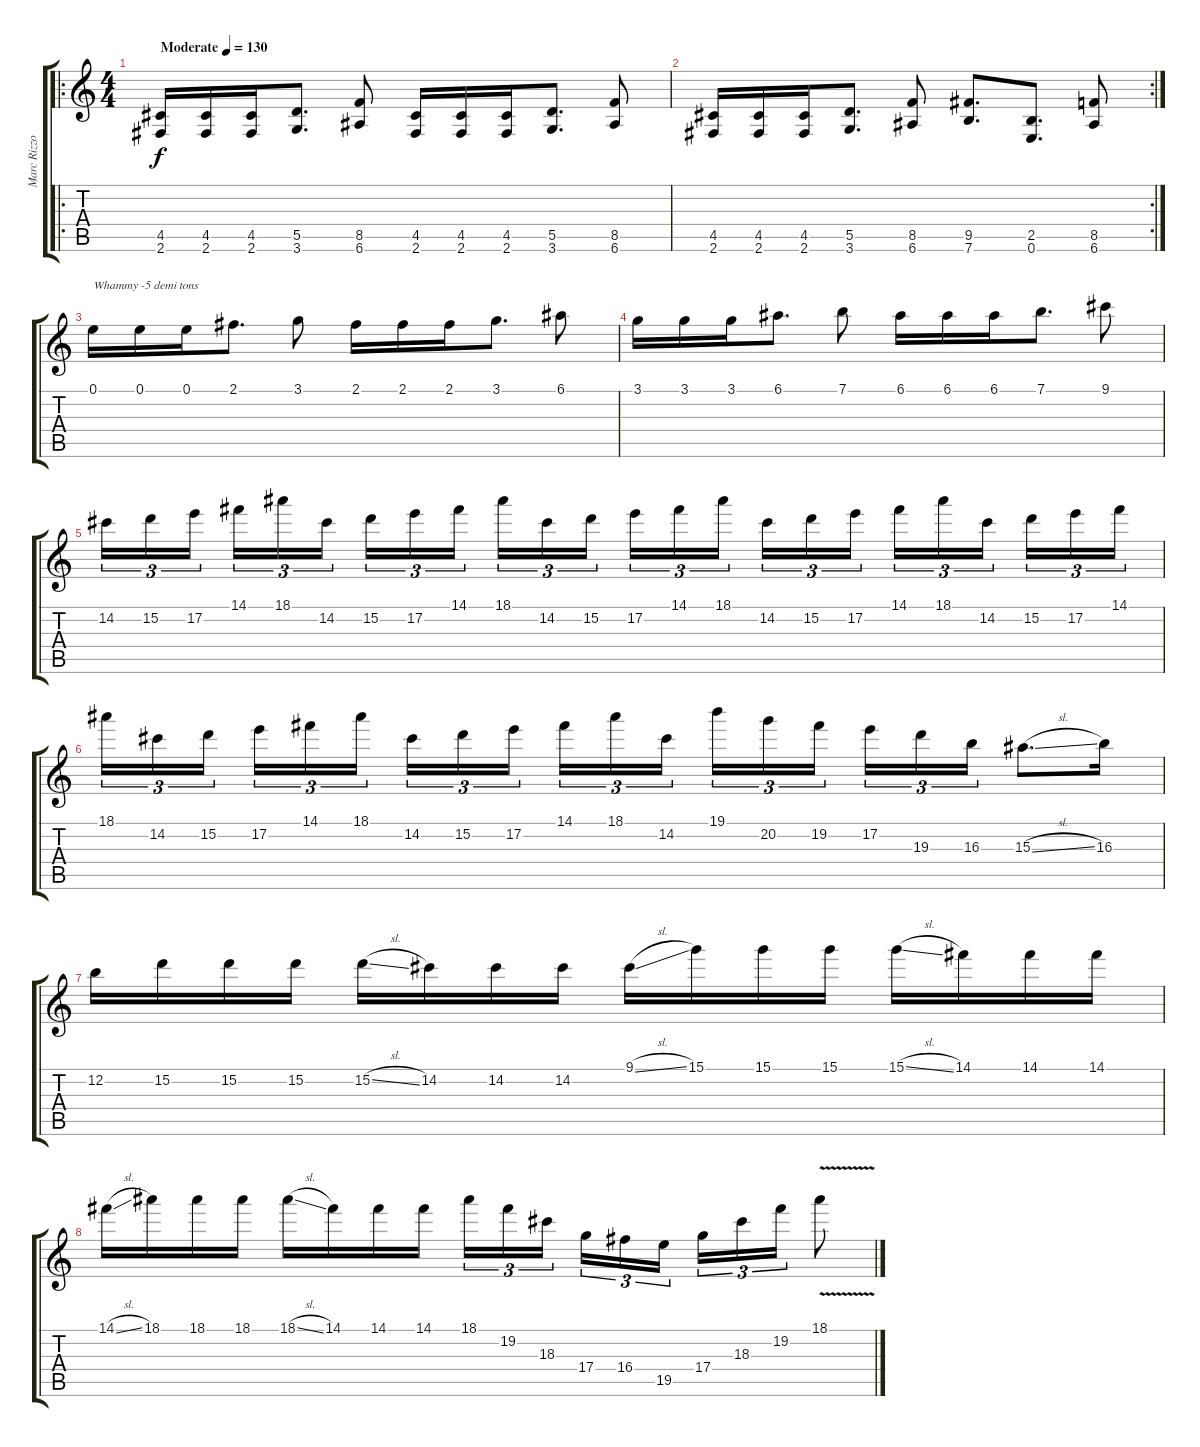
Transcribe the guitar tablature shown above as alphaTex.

\track ("Marc Rizzo" "Marc Rizzo") {instrument distortionguitar}
\staff {score tabs}
\tuning (E4 B3 G3 D3 A2 E2) {hide}
\ro
\ts (4 4)
\tempo (130 "Moderate")
\clef g2
\ks c
(4.5 2.6).16{dy f instrument distortionguitar} (4.5 2.6).16 (4.5 2.6).16 (5.5 3.6).8{d} (8.5 6.6).8 (4.5 2.6).16 (4.5 2.6).16 (4.5 2.6).16 (5.5 3.6).8{d} (8.5 6.6).8 |
\rc 2
(4.5 2.6).16 (4.5 2.6).16 (4.5 2.6).16 (5.5 3.6).8{d} (8.5 6.6).8 (9.5 7.6).8{d} (2.5 0.6).8{d} (8.5 6.6).8 |
0.1.16{txt "Whammy -5 demi tons"} 0.1.16 0.1.16 2.1.8{d} 3.1.8 2.1.16 2.1.16 2.1.16 3.1.8{d} 6.1.8 |
3.1.16 3.1.16 3.1.16 6.1.8{d} 7.1.8 6.1.16 6.1.16 6.1.16 7.1.8{d} 9.1.8 |
14.2.16{tu (3 2)} 15.2.16{tu (3 2)} 17.2.16{tu (3 2) beam splitsecondary} 14.1.16{tu (3 2)} 18.1.16{tu (3 2)} 14.2.16{tu (3 2)} 15.2.16{tu (3 2)} 17.2.16{tu (3 2)} 14.1.16{tu (3 2) beam splitsecondary} 18.1.16{tu (3 2)} 14.2.16{tu (3 2)} 15.2.16{tu (3 2)} 17.2.16{tu (3 2)} 14.1.16{tu (3 2)} 18.1.16{tu (3 2) beam splitsecondary} 14.2.16{tu (3 2)} 15.2.16{tu (3 2)} 17.2.16{tu (3 2)} 14.1.16{tu (3 2)} 18.1.16{tu (3 2)} 14.2.16{tu (3 2) beam splitsecondary} 15.2.16{tu (3 2)} 17.2.16{tu (3 2)} 14.1.16{tu (3 2)} |
18.1.16{tu (3 2)} 14.2.16{tu (3 2)} 15.2.16{tu (3 2) beam splitsecondary} 17.2.16{tu (3 2)} 14.1.16{tu (3 2)} 18.1.16{tu (3 2)} 14.2.16{tu (3 2)} 15.2.16{tu (3 2)} 17.2.16{tu (3 2) beam splitsecondary} 14.1.16{tu (3 2)} 18.1.16{tu (3 2)} 14.2.16{tu (3 2)} 19.1.16{tu (3 2)} 20.2.16{tu (3 2)} 19.2.16{tu (3 2) beam splitsecondary} 17.2.16{tu (3 2)} 19.3.16{tu (3 2)} 16.3.16{tu (3 2)} 15.3{sl}.8{d} 16.3.16 |
12.2.16 15.2.16 15.2.16 15.2.16 15.2{sl}.16 14.2.16 14.2.16 14.2.16 9.1{sl}.16 15.1.16 15.1.16 15.1.16 15.1{sl}.16 14.1.16 14.1.16 14.1.16 |
14.1{sl}.16 18.1.16 18.1.16 18.1.16 18.1{sl}.16 14.1.16 14.1.16 14.1.16 18.1.16{tu (3 2)} 19.2.16{tu (3 2)} 18.3.16{tu (3 2) beam splitsecondary} 17.4.16{tu (3 2)} 16.4.16{tu (3 2)} 19.5.16{tu (3 2)} 17.4.16{tu (3 2)} 18.3.16{tu (3 2)} 19.2.16{tu (3 2)} 18.1{v}.8
